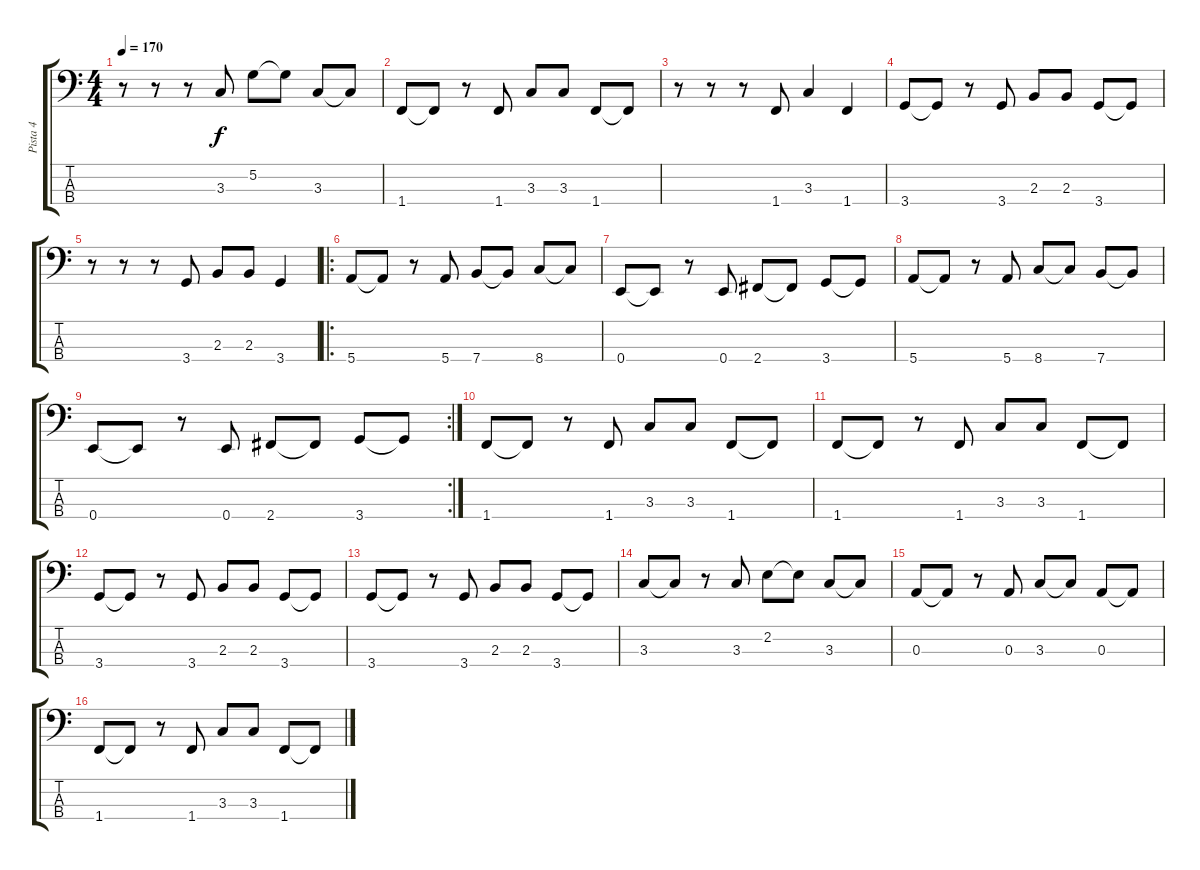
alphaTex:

\track ("Pista 4" "Pista 4") {instrument electricbassfinger}
\staff {score tabs}
\tuning (G2 D2 A1 E1) {hide}
\ts (4 4)
\tempo 170
\clef f4
\ks c
r.8{dy f} r.8 r.8 3.3.8 5.2.8 5.2{t}.8 3.3.8 3.3{t}.8 |
1.4.8 1.4{t}.8 r.8 1.4.8 3.3.8 3.3.8 1.4.8 1.4{t}.8 |
r.8 r.8 r.8 1.4.8 3.3.4 1.4.4 |
3.4.8 3.4{t}.8 r.8 3.4.8 2.3.8 2.3.8 3.4.8 3.4{t}.8 |
r.8 r.8 r.8 3.4.8 2.3.8 2.3.8 3.4.4 |
\ro
5.4.8 5.4{t}.8 r.8 5.4.8 7.4.8 7.4{t}.8 8.4.8 8.4{t}.8 |
0.4.8 0.4{t}.8 r.8 0.4.8 2.4.8 2.4{t}.8 3.4.8 3.4{t}.8 |
5.4.8 5.4{t}.8 r.8 5.4.8 8.4.8 8.4{t}.8 7.4.8 7.4{t}.8 |
\rc 2
0.4.8 0.4{t}.8 r.8 0.4.8 2.4.8 2.4{t}.8 3.4.8 3.4{t}.8 |
1.4.8 1.4{t}.8 r.8 1.4.8 3.3.8 3.3.8 1.4.8 1.4{t}.8 |
1.4.8 1.4{t}.8 r.8 1.4.8 3.3.8 3.3.8 1.4.8 1.4{t}.8 |
3.4.8 3.4{t}.8 r.8 3.4.8 2.3.8 2.3.8 3.4.8 3.4{t}.8 |
3.4.8 3.4{t}.8 r.8 3.4.8 2.3.8 2.3.8 3.4.8 3.4{t}.8 |
3.3.8 3.3{t}.8 r.8 3.3.8 2.2.8 2.2{t}.8 3.3.8 3.3{t}.8 |
0.3.8 0.3{t}.8 r.8 0.3.8 3.3.8 3.3{t}.8 0.3.8 0.3{t}.8 |
1.4.8 1.4{t}.8 r.8 1.4.8 3.3.8 3.3.8 1.4.8 1.4{t}.8
